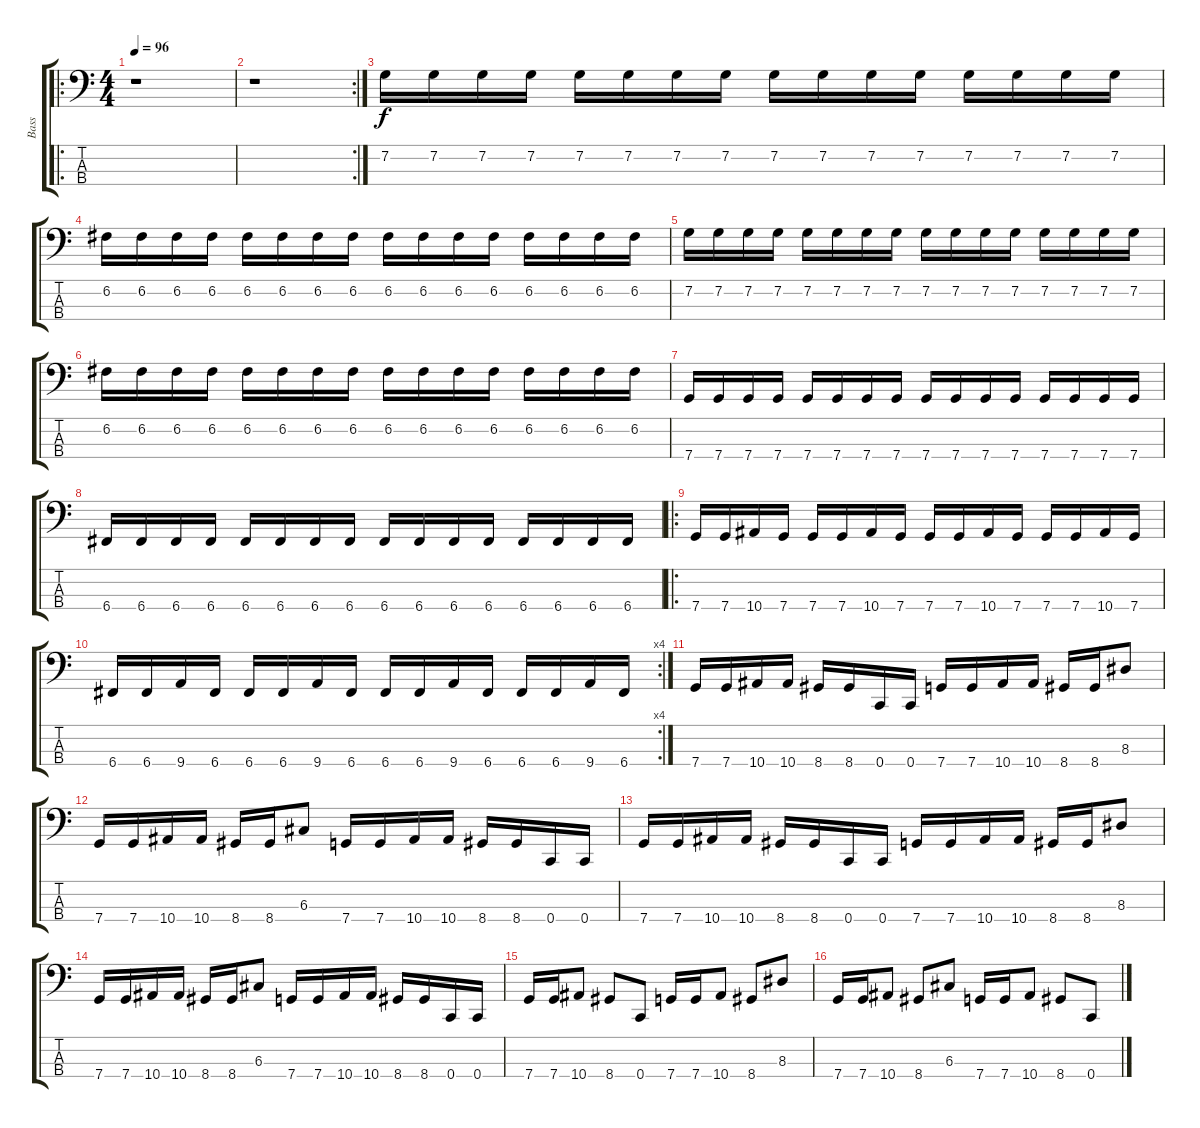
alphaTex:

\track ("Bass" "Bass") {instrument electricbassfinger}
\staff {score tabs}
\tuning (F2 C2 G1 C1) {hide}
\ro
\ts (4 4)
\tempo 96
\clef f4
\ks c
r.1{dy f instrument electricbassfinger} |
\rc 2
r.1 |
7.2.16 7.2.16 7.2.16 7.2.16 7.2.16 7.2.16 7.2.16 7.2.16 7.2.16 7.2.16 7.2.16 7.2.16 7.2.16 7.2.16 7.2.16 7.2.16 |
6.2.16 6.2.16 6.2.16 6.2.16 6.2.16 6.2.16 6.2.16 6.2.16 6.2.16 6.2.16 6.2.16 6.2.16 6.2.16 6.2.16 6.2.16 6.2.16 |
7.2.16 7.2.16 7.2.16 7.2.16 7.2.16 7.2.16 7.2.16 7.2.16 7.2.16 7.2.16 7.2.16 7.2.16 7.2.16 7.2.16 7.2.16 7.2.16 |
6.2.16 6.2.16 6.2.16 6.2.16 6.2.16 6.2.16 6.2.16 6.2.16 6.2.16 6.2.16 6.2.16 6.2.16 6.2.16 6.2.16 6.2.16 6.2.16 |
7.4.16 7.4.16 7.4.16 7.4.16 7.4.16 7.4.16 7.4.16 7.4.16 7.4.16 7.4.16 7.4.16 7.4.16 7.4.16 7.4.16 7.4.16 7.4.16 |
6.4.16 6.4.16 6.4.16 6.4.16 6.4.16 6.4.16 6.4.16 6.4.16 6.4.16 6.4.16 6.4.16 6.4.16 6.4.16 6.4.16 6.4.16 6.4.16 |
\ro
7.4.16 7.4.16 10.4.16 7.4.16 7.4.16 7.4.16 10.4.16 7.4.16 7.4.16 7.4.16 10.4.16 7.4.16 7.4.16 7.4.16 10.4.16 7.4.16 |
\rc 4
6.4.16 6.4.16 9.4.16 6.4.16 6.4.16 6.4.16 9.4.16 6.4.16 6.4.16 6.4.16 9.4.16 6.4.16 6.4.16 6.4.16 9.4.16 6.4.16 |
7.4.16 7.4.16 10.4.16 10.4.16 8.4.16 8.4.16 0.4.16 0.4.16 7.4.16 7.4.16 10.4.16 10.4.16 8.4.16 8.4.16 8.3.8 |
7.4.16 7.4.16 10.4.16 10.4.16 8.4.16 8.4.16 6.3.8 7.4.16 7.4.16 10.4.16 10.4.16 8.4.16 8.4.16 0.4.16 0.4.16 |
7.4.16 7.4.16 10.4.16 10.4.16 8.4.16 8.4.16 0.4.16 0.4.16 7.4.16 7.4.16 10.4.16 10.4.16 8.4.16 8.4.16 8.3.8 |
7.4.16 7.4.16 10.4.16 10.4.16 8.4.16 8.4.16 6.3.8 7.4.16 7.4.16 10.4.16 10.4.16 8.4.16 8.4.16 0.4.16 0.4.16 |
7.4.16 7.4.16 10.4.8 8.4.8 0.4.8 7.4.16 7.4.16 10.4.8 8.4.8 8.3.8 |
7.4.16 7.4.16 10.4.8 8.4.8 6.3.8 7.4.16 7.4.16 10.4.8 8.4.8 0.4.8
